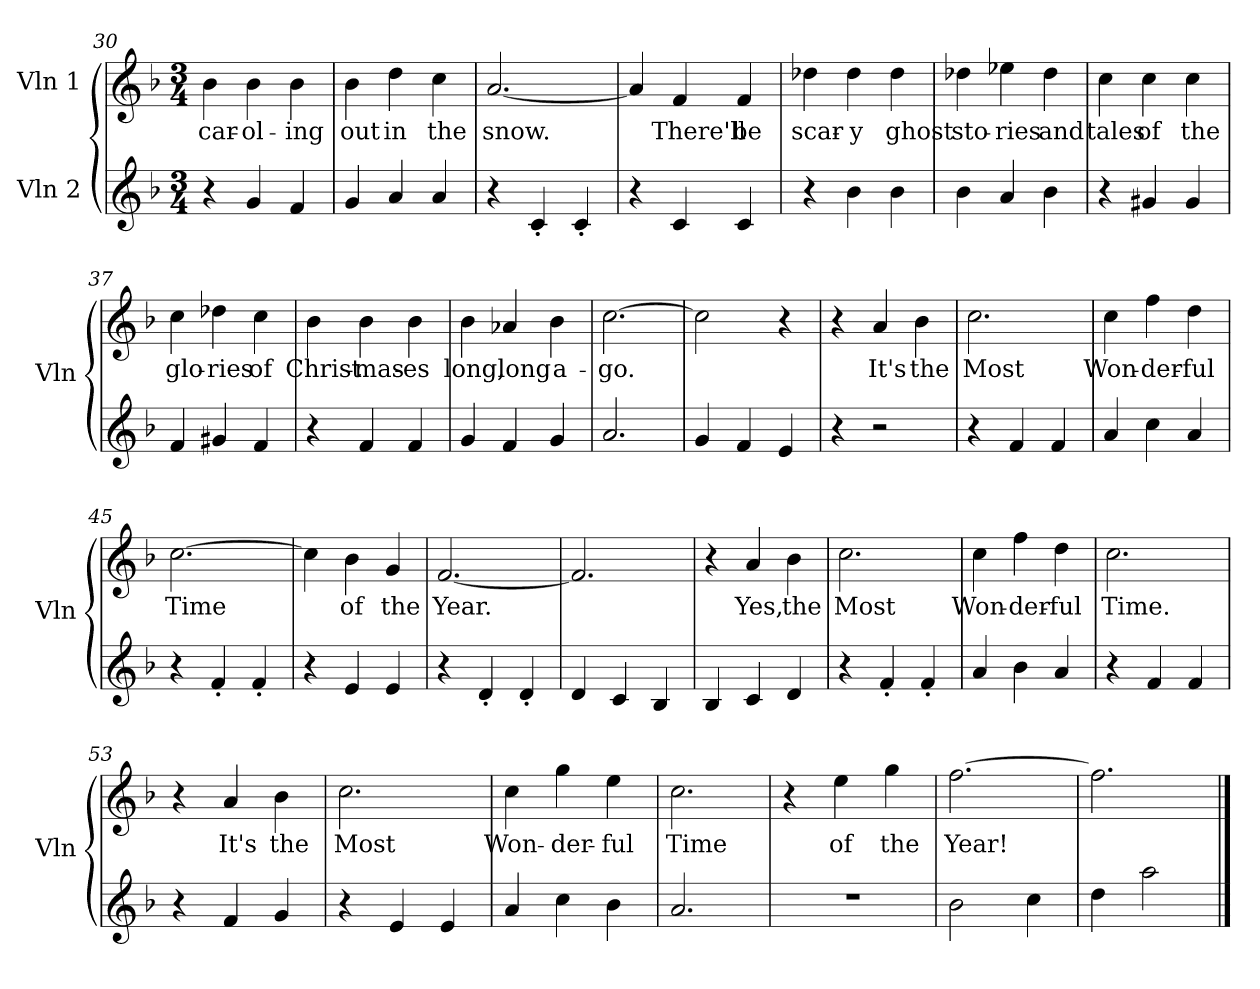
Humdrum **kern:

**kern	**kern	**text
*part2	*part1	*part1
*staff2	*staff1	*staff1
*I"Vln 2	*I"Vln 1	*
*I'Vln	*I'Vln	*
*clefG2	*clefG2	*
*k[b-]	*k[b-]	*
*M3/4	*M3/4	*
=30	=30	=30
!	!	!LO:LY:b
4r	4b-\	car-
!	!	!LO:LY:b
4g/	4b-\	-ol-
!	!	!LO:LY:b
4f/	4b-\	-ing
=31	=31	=31
!	!	!LO:LY:b
4g/	4b-\	out
!	!	!LO:LY:b
4a/	4dd\	in
!	!	!LO:LY:b
4a/	4cc\	the
!!LO:LB:g=z
=32	=32	=32
!	!	!LO:LY:b
4r	[2.a/	snow.
4c'/	.	.
4c'/	.	.
=33	=33	=33
4r	4a/]	.
!	!	!LO:LY:b
4c/	4f/	There'll
!	!	!LO:LY:b
4c/	4f/	be
=34	=34	=34
!	!	!LO:LY:b
4r	4dd-X\	scar-
!	!	!LO:LY:b
4b-\	4dd-\	-y
!	!	!LO:LY:b
4b-\	4dd-\	ghost
=35	=35	=35
!	!	!LO:LY:b
4b-\	4dd-X\	sto-
!	!	!LO:LY:b
4a/	4ee-X\	-ries
!	!	!LO:LY:b
4b-\	4dd-\	and
=36	=36	=36
!	!	!LO:LY:b
4r	4cc\	tales
!	!	!LO:LY:b
4g#X/	4cc\	of
!	!	!LO:LY:b
4g#/	4cc\	the
=37	=37	=37
!	!	!LO:LY:b
4f/	4cc\	glo-
!	!	!LO:LY:b
4g#X/	4dd-X\	-ries
!	!	!LO:LY:b
4f/	4cc\	of
!!LO:LB:g=z
=38	=38	=38
!	!	!LO:LY:b
4r	4b-\	Christ-
!	!	!LO:LY:b
4f/	4b-\	-mas-
!	!	!LO:LY:b
4f/	4b-\	-es
=39	=39	=39
!	!	!LO:LY:b
4g/	4b-\	long,
!	!	!LO:LY:b
4f/	4a-X/	long
!	!	!LO:LY:b
4g/	4b-\	a-
=40	=40	=40
!	!	!LO:LY:b
2.a/	[2.cc\	-go.
=41	=41	=41
4g/	2cc\]	.
4f/	.	.
4e/	4r	.
=42	=42	=42
4r	4r	.
!	!	!LO:LY:b
2r	4a/	It's
!	!	!LO:LY:b
.	4b-\	the
=43	=43	=43
!	!	!LO:LY:b
4r	2.cc\	Most
4f/	.	.
4f/	.	.
=44	=44	=44
!	!	!LO:LY:b
4a/	4cc\	Won-
!	!	!LO:LY:b
4cc\	4ff\	-der-
!	!	!LO:LY:b
4a/	4dd\	-ful
!!LO:LB:g=z
=45	=45	=45
!	!	!LO:LY:b
4r	[2.cc\	Time
4f'/	.	.
4f'/	.	.
=46	=46	=46
4r	4cc\]	.
!	!	!LO:LY:b
4e/	4b-\	of
!	!	!LO:LY:b
4e/	4g/	the
=47	=47	=47
!	!	!LO:LY:b
4r	[2.f/	Year.
4d'/	.	.
4d'/	.	.
=48	=48	=48
4d/	2.f/]	.
4c/	.	.
4B-/	.	.
=49	=49	=49
4B-/	4r	.
!	!	!LO:LY:b
4c/	4a/	Yes,
!	!	!LO:LY:b
4d/	4b-\	the
=50	=50	=50
!	!	!LO:LY:b
4r	2.cc\	Most
4f'/	.	.
4f'/	.	.
=51	=51	=51
!	!	!LO:LY:b
4a/	4cc\	Won-
!	!	!LO:LY:b
4b-\	4ff\	-der-
!	!	!LO:LY:b
4a/	4dd\	-ful
=52	=52	=52
!	!	!LO:LY:b
4r	2.cc\	Time.
4f/	.	.
4f/	.	.
!!LO:LB:g=z
=53	=53	=53
4r	4r	.
!	!	!LO:LY:b
4f/	4a/	It's
!	!	!LO:LY:b
4g/	4b-\	the
=54	=54	=54
!	!	!LO:LY:b
4r	2.cc\	Most
4e/	.	.
4e/	.	.
=55	=55	=55
!	!	!LO:LY:b
4a/	4cc\	Won-
!	!	!LO:LY:b
4cc\	4gg\	-der-
!	!	!LO:LY:b
4b-\	4ee\	-ful
=56	=56	=56
!	!	!LO:LY:b
2.a/	2.cc\	Time
=57	=57	=57
2.r	4r	.
!	!	!LO:LY:b
.	4ee\	of
!	!	!LO:LY:b
.	4gg\	the
=58	=58	=58
!	!	!LO:LY:b
2b-\	[2.ff\	Year!
4cc\	.	.
=59	=59	=59
4dd\	2.ff\]	.
2aa\	.	.
==	==	==
*-	*-	*-
